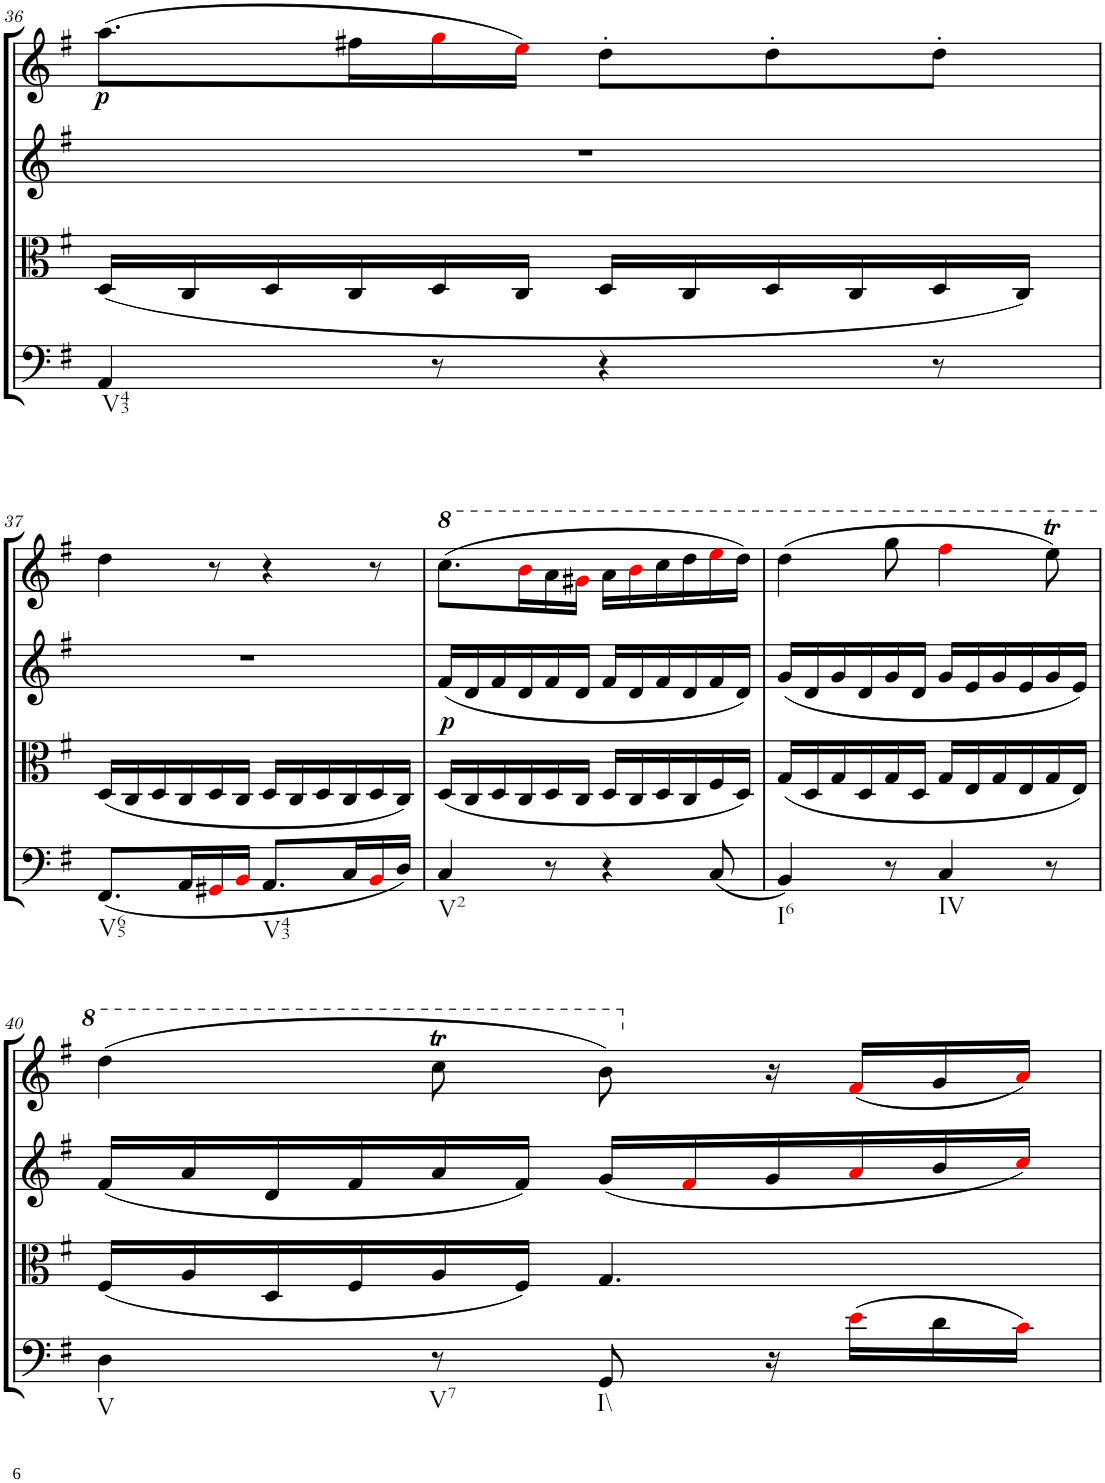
**kern	**kern	**dynam	**kern	**kern	**dynam
*part4	*part3	*part3	*part2	*part1	*part1
*staff4	*staff3	*staff3	*staff2	*staff1	*staff1
*I"Violoncello.	*I"Viola	*	*I"Violin II.	*I"Violin I.	*
*I'Vc	*I'Vla	*	*I'Vln	*I'Vln	*
!!LO:PB:g=z
*clefF4	*clefC3	*	*clefG2	*clefG2	*
*k[f#]	*k[f#]	*	*k[f#]	*k[f#]	*
*M6/8	*M6/8	*	*M6/8	*M6/8	*
=36	=36	=36	=36	=36	=36
!LO:TX:b:t=V43	!	!	!	!	!
!	!	!	!	!	!LO:DY:b
4AA/	(16D/LL	.	2.r	(8.aa\L	p
.	16C/	.	.	.	.
.	16D/	.	.	.	.
.	16C/	.	.	16ff#X\L	.
8r	16D/	.	.	16ggi\	.
.	16C/JJ	.	.	16eei\JJ)	.
4r	16D/LL	.	.	8dd'\L	.
.	16C/	.	.	.	.
.	16D/	.	.	8dd'\	.
.	16C/	.	.	.	.
8r	16D/	.	.	8dd'\J	.
.	16C/JJ)	.	.	.	.
!!LO:LB:g=z
=37	=37	=37	=37	=37	=37
!LO:TX:b:t=V65	!	!	!	!	!
(8.FF#/L	(16D/LL	.	2.r	4dd\	.
.	16C/	.	.	.	.
.	16D/	.	.	.	.
16AA/L	16C/	.	.	.	.
16GG#Xi/	16D/	.	.	8r	.
16BBi/JJ	16C/JJ	.	.	.	.
!LO:TX:b:t=V43	!	!	!	!	!
8.AA/L	16D/LL	.	.	4r	.
.	16C/	.	.	.	.
.	16D/	.	.	.	.
16C/L	16C/	.	.	.	.
16BBi/	16D/	.	.	8r	.
16D/JJ)	16C/JJ)	.	.	.	.
=38	=38	=38	=38	=38	=38
*	*	*	*	*8va	*
!LO:TX:b:t=V2	!	!	!	!	!
!	!	!LO:DY:a	!	!	!
4C/	(16D/LL	p	(16f#/LL	(8.ccc\L	.
.	16C/	.	16d/	.	.
.	16D/	.	16f#/	.	.
.	16C/	.	16d/	16bbi\L	.
8r	16D/	.	16f#/	16aa\	.
.	16C/JJ	.	16d/JJ	16gg#Xi\JJ	.
4r	16D/LL	.	16f#/LL	16aa\LL	.
.	16C/	.	16d/	16bbi\	.
.	16D/	.	16f#/	16ccc\	.
.	16C/	.	16d/	16ddd\	.
(8C/	16F#/	.	16f#/	16eeei\	.
.	16D/JJ)	.	16d/JJ)	16ddd\JJ)	.
=39	=39	=39	=39	=39	=39
!LO:TX:b:t=I6	!	!	!	!	!
4BB/)	(16G/LL	.	(16g/LL	(4ddd\	.
.	16D/	.	16d/	.	.
.	16G/	.	16g/	.	.
.	16D/	.	16d/	.	.
8r	16G/	.	16g/	8ggg\	.
.	16D/JJ	.	16d/JJ	.	.
!LO:TX:b:t=IV	!	!	!	!	!
4C/	16G/LL	.	16g/LL	4fff#i\	.
.	16E/	.	16e/	.	.
.	16G/	.	16g/	.	.
.	16E/	.	16e/	.	.
8r	16G/	.	16g/	8eeeT\)	.
.	16E/JJ)	.	16e/JJ)	.	.
!!LO:LB:g=z
=40	=40	=40	=40	=40	=40
!LO:TX:b:t=V	!	!	!	!	!
4D\	(16F#/LL	.	(16f#/LL	(4ddd\	.
.	16A/	.	16a/	.	.
.	16D/	.	16d/	.	.
.	16F#/	.	16f#/	.	.
!LO:TX:b:t=V7	!	!	!	!	!
8r	16A/	.	16a/	8cccT\	.
.	16F#/JJ)	.	16f#/JJ)	.	.
!LO:TX:b:t=I\\	!	!	!	!	!
8GG/	4.G/	.	(16g/LL	8bb\)	.
.	.	.	16f#i/	.	.
*	*	*	*	*X8va	*
16r	.	.	16g/	16r	.
(16ei\LL	.	.	16ai/	(16f#i/LL	.
16d\	.	.	16b/	16g/	.
16ci\JJ)	.	.	16cci/JJ)	16ai/JJ)	.
=	=	=	=	=	=
*-	*-	*-	*-	*-	*-
